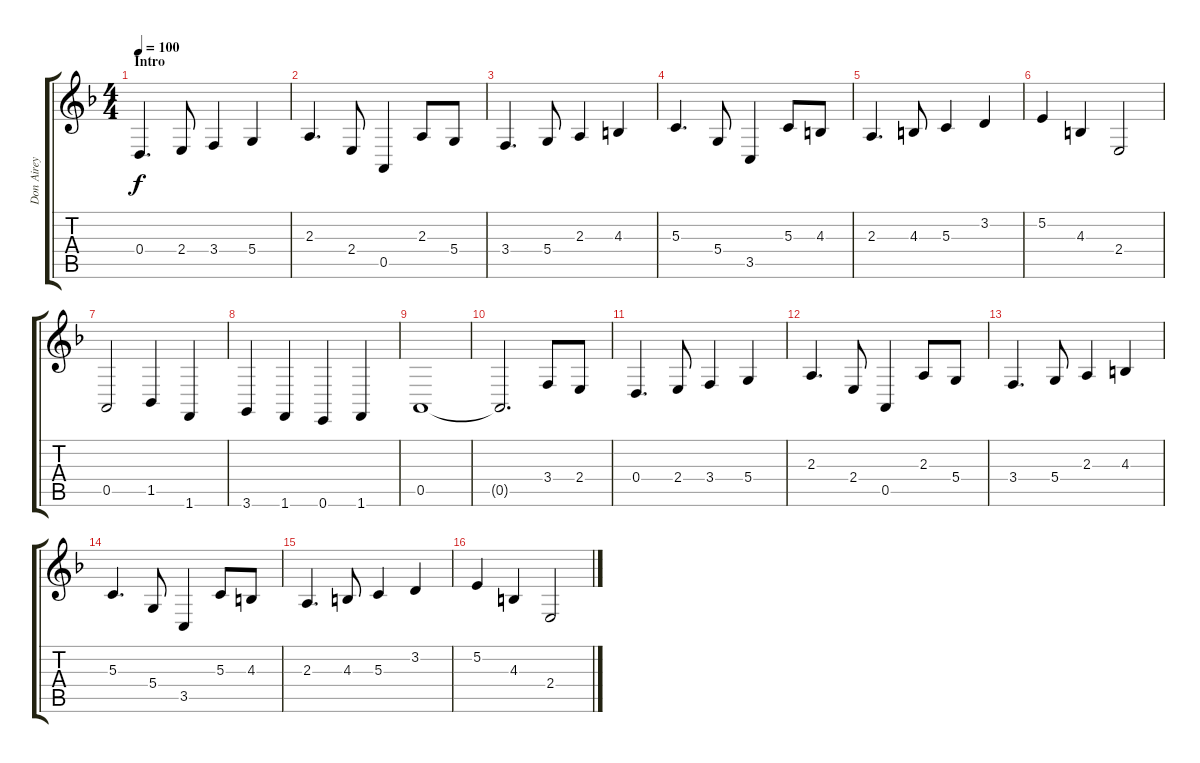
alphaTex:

\track ("Don Airey - Organ/Base " "Don Airey ") {instrument lead2sawtooth}
\staff {score tabs}
\tuning (E4 B3 G3 D3 A2 E2) {hide}
\ts (4 4)
\section ("" "Intro")
\tempo 100
\clef g2
\ks dminor
0.4.4{d dy f instrument lead2sawtooth} 2.4.8 3.4.4 5.4.4 |
2.3.4{d} 2.4.8 0.5.4 2.3.8 5.4.8 |
3.4.4{d} 5.4.8 2.3.4 4.3.4 |
5.3.4{d} 5.4.8 3.5.4 5.3.8 4.3.8 |
2.3.4{d} 4.3.8 5.3.4 3.2.4 |
5.2.4 4.3.4 2.4.2 |
0.5.2 1.5.4 1.6.4 |
3.6.4 1.6.4 0.6.4 1.6.4 |
0.5.1 |
0.5{t}.2{d} 3.4.8 2.4.8 |
0.4.4{d} 2.4.8 3.4.4 5.4.4 |
2.3.4{d} 2.4.8 0.5.4 2.3.8 5.4.8 |
3.4.4{d} 5.4.8 2.3.4 4.3.4 |
5.3.4{d} 5.4.8 3.5.4 5.3.8 4.3.8 |
2.3.4{d} 4.3.8 5.3.4 3.2.4 |
5.2.4 4.3.4 2.4.2
